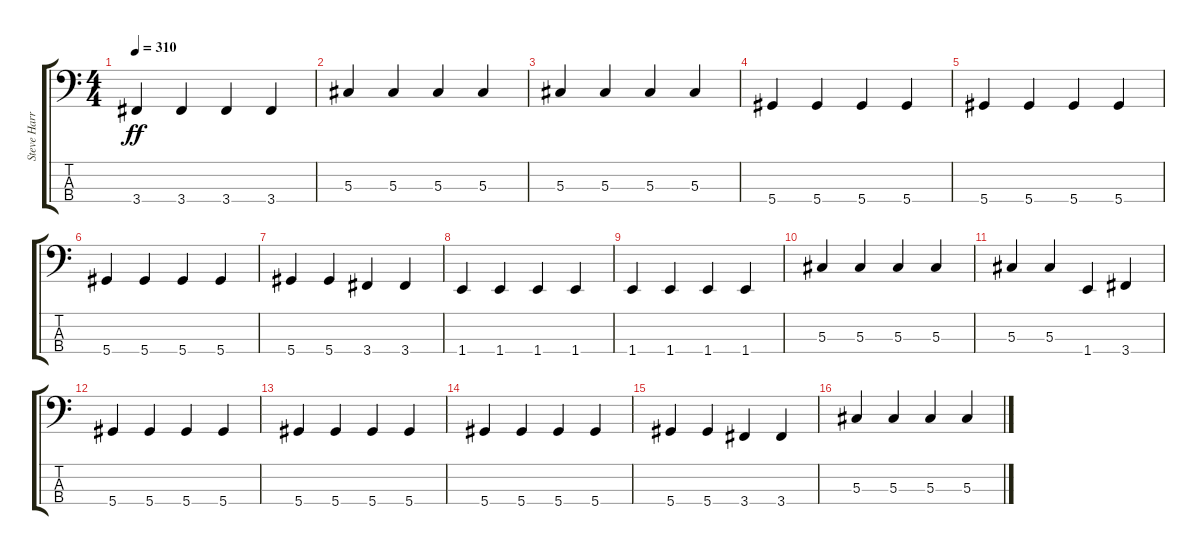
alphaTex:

\track ("Steve Harris" "Steve Harr") {instrument electricbassfinger}
\staff {score tabs}
\tuning (Gb2 Db2 Ab1 Eb1) {hide}
\ts (4 4)
\tempo 310
\clef f4
\ks c
3.4.4{dy ff} 3.4.4 3.4.4 3.4.4 |
5.3.4{volume 16} 5.3.4 5.3.4 5.3.4 |
5.3.4 5.3.4 5.3.4 5.3.4 |
5.4.4{volume 16} 5.4.4 5.4.4 5.4.4 |
5.4.4 5.4.4 5.4.4 5.4.4 |
5.4.4{volume 16} 5.4.4 5.4.4 5.4.4 |
5.4.4 5.4.4 3.4.4 3.4.4 |
1.4.4{volume 16} 1.4.4 1.4.4 1.4.4 |
1.4.4 1.4.4 1.4.4 1.4.4 |
5.3.4{volume 16} 5.3.4 5.3.4 5.3.4 |
5.3.4 5.3.4 1.4.4 3.4.4 |
5.4.4{volume 16} 5.4.4 5.4.4 5.4.4 |
5.4.4 5.4.4 5.4.4 5.4.4 |
5.4.4{volume 16} 5.4.4 5.4.4 5.4.4 |
5.4.4 5.4.4 3.4.4 3.4.4 |
5.3.4{volume 16} 5.3.4 5.3.4 5.3.4
